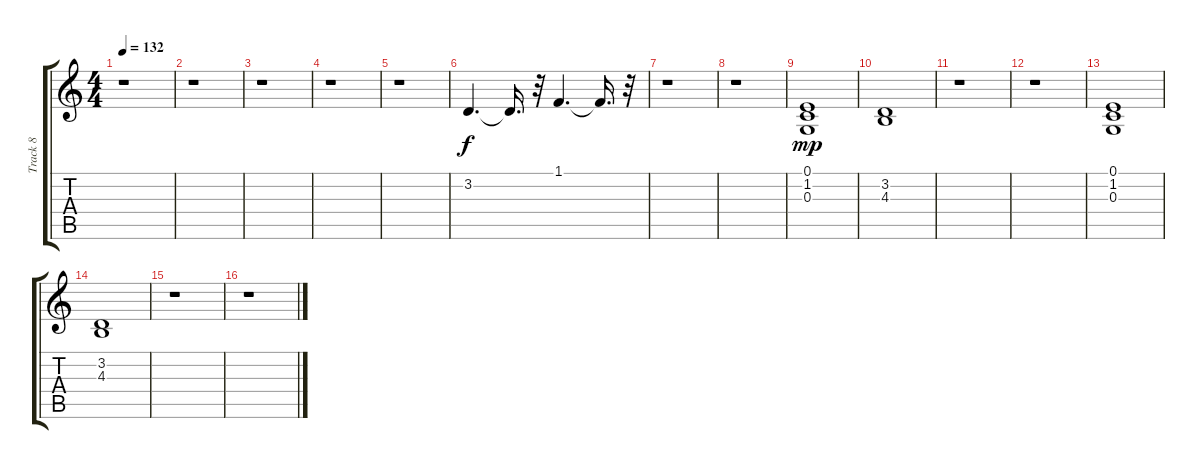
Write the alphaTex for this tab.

\track ("Track 8" "Track 8") {instrument acousticgrandpiano}
\staff {score tabs}
\tuning (E4 B3 G3 D3 A2 E2) {hide}
\ts (4 4)
\tempo 132
\clef g2
\ks c
r.1{dy f} |
r.1 |
r.1 |
r.1 |
r.1 |
3.2.4{d} 3.2{t}.16{d} r.32 1.1.4{d} 1.1{t}.16{d} r.32 |
r.1 |
r.1 |
(0.1 1.2 0.3).1{dy mp} |
(3.2 4.3).1 |
r.1 |
r.1 |
(0.1 1.2 0.3).1 |
(3.2 4.3).1 |
r.1 |
r.1
